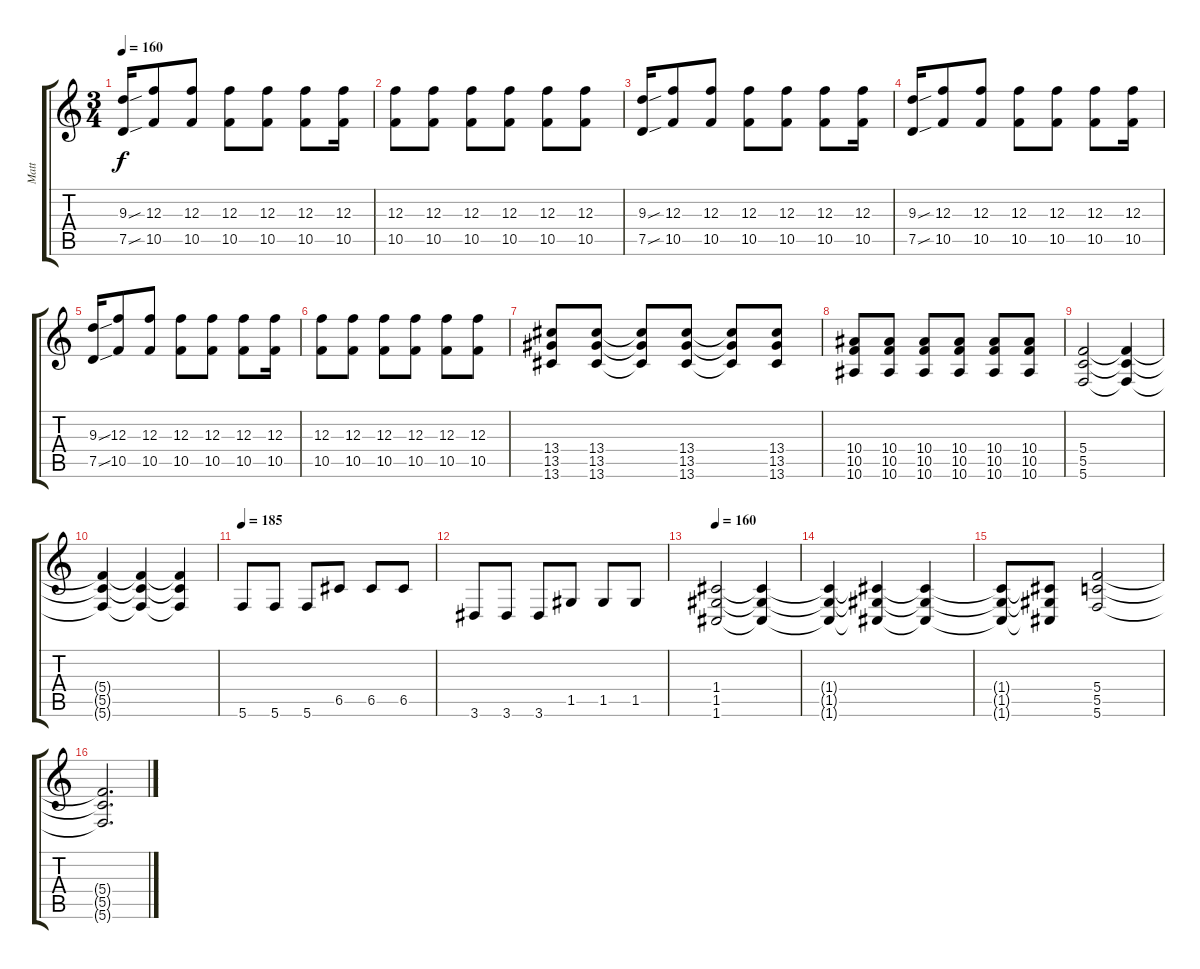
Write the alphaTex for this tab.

\track ("Matt" "Matt") {instrument distortionguitar}
\staff {score tabs}
\tuning (D4 A3 F3 C3 G2 C2) {hide}
\ts (3 4)
\tempo 160
\clef g2
\ks c
(9.3{sou} 7.5{sou}).16{dy f} (12.3 10.5).8 (12.3 10.5).8 (12.3 10.5).8 (12.3 10.5).8 (12.3 10.5).8 (12.3 10.5).16 |
(12.3 10.5).8 (12.3 10.5).8 (12.3 10.5).8 (12.3 10.5).8 (12.3 10.5).8 (12.3 10.5).8 |
(9.3{sou} 7.5{sou}).16 (12.3 10.5).8 (12.3 10.5).8 (12.3 10.5).8 (12.3 10.5).8 (12.3 10.5).8 (12.3 10.5).16 |
(9.3{sou} 7.5{sou}).16 (12.3 10.5).8 (12.3 10.5).8 (12.3 10.5).8 (12.3 10.5).8 (12.3 10.5).8 (12.3 10.5).16 |
(9.3{sou} 7.5{sou}).16 (12.3 10.5).8 (12.3 10.5).8 (12.3 10.5).8 (12.3 10.5).8 (12.3 10.5).8 (12.3 10.5).16 |
(12.3 10.5).8 (12.3 10.5).8 (12.3 10.5).8 (12.3 10.5).8 (12.3 10.5).8 (12.3 10.5).8 |
(13.4 13.5 13.6).8 (13.4 13.5 13.6).8 (13.4{t} 13.5{t} 13.6{t}).8 (13.4 13.5 13.6).8 (13.4{t} 13.5{t} 13.6{t}).8 (13.4 13.5 13.6).8 |
(10.4 10.5 10.6).8 (10.4 10.5 10.6).8 (10.4 10.5 10.6).8 (10.4 10.5 10.6).8 (10.4 10.5 10.6).8 (10.4 10.5 10.6).8 |
(5.4 5.5 5.6).2 (5.4{t} 5.5{t} 5.6{t}).4 |
(5.4{t} 5.5{t} 5.6{t}).4 (5.4{t} 5.5{t} 5.6{t}).4 (5.4{t} 5.5{t} 5.6{t}).4 |
\tempo 185
5.6.8 5.6.8 5.6.8 6.5.8 6.5.8 6.5.8 |
3.6.8 3.6.8 3.6.8 1.5.8 1.5.8 1.5.8 |
\tempo 160
(1.4 1.5 1.6).2 (1.4{t} 1.5{t} 1.6{t}).4 |
(1.4{t} 1.5{t} 1.6{t}).4 (1.4{t} 1.5{t} 1.6{t}).4 (1.4{t} 1.5{t} 1.6{t}).4 |
(1.4{t} 1.5{t} 1.6{t}).8 (1.4{t} 1.5{t} 1.6{t}).8 (5.4 5.5 5.6).2 |
(5.4{t} 5.5{t} 5.6{t}).2{d}
